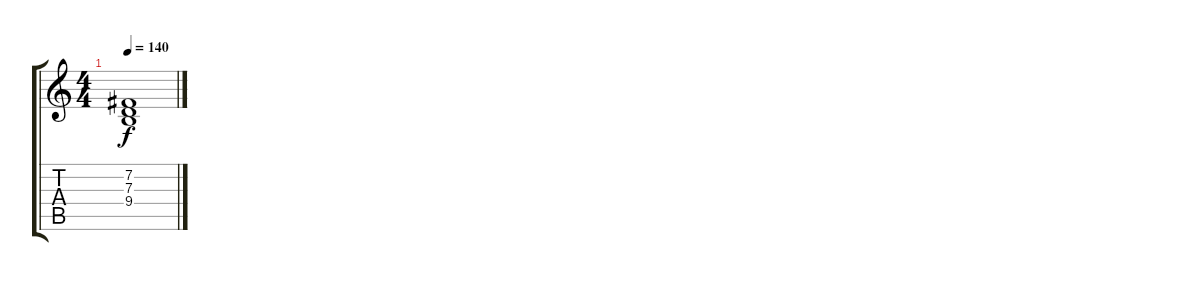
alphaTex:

\track "" {instrument stringensemble1}
\staff {score tabs}
\tuning (E4 B3 G3 D3 A2 E2) {hide}
\ts (4 4)
\tempo 140
\clef g2
\ks c
(7.2 7.3 9.4).1{dy f}
